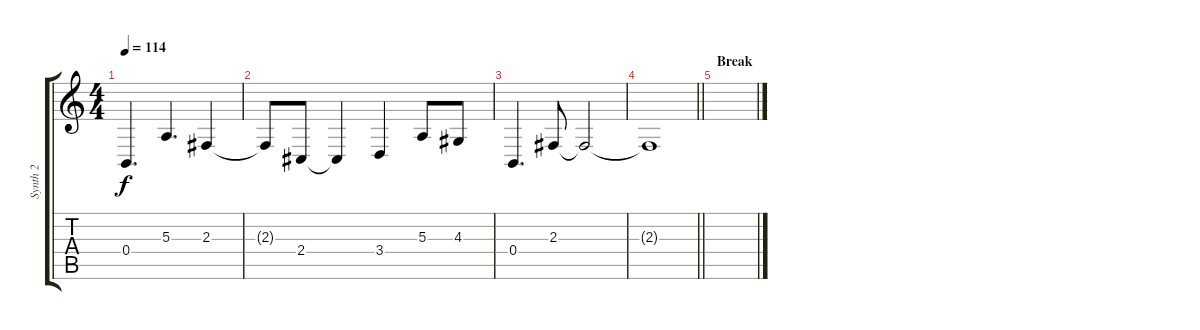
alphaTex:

\track ("Synth 2" "Synth 2") {instrument lead8bassandlead}
\staff {score tabs}
\tuning (Db4 Ab3 E3 B2 Gb2 B1) {hide}
\ts (4 4)
\tempo 114
\clef g2
\ks c
0.4.4{d dy f} 5.3.4{d} 2.3.4 |
2.3{t}.8 2.4.8 2.4{t}.4 3.4.4 5.3.8 4.3.8 |
0.4.4{d} 2.3.8 2.3{t}.2 |
\barLineRight lightlight
2.3{t}.1 |
\section ("" "Break")
